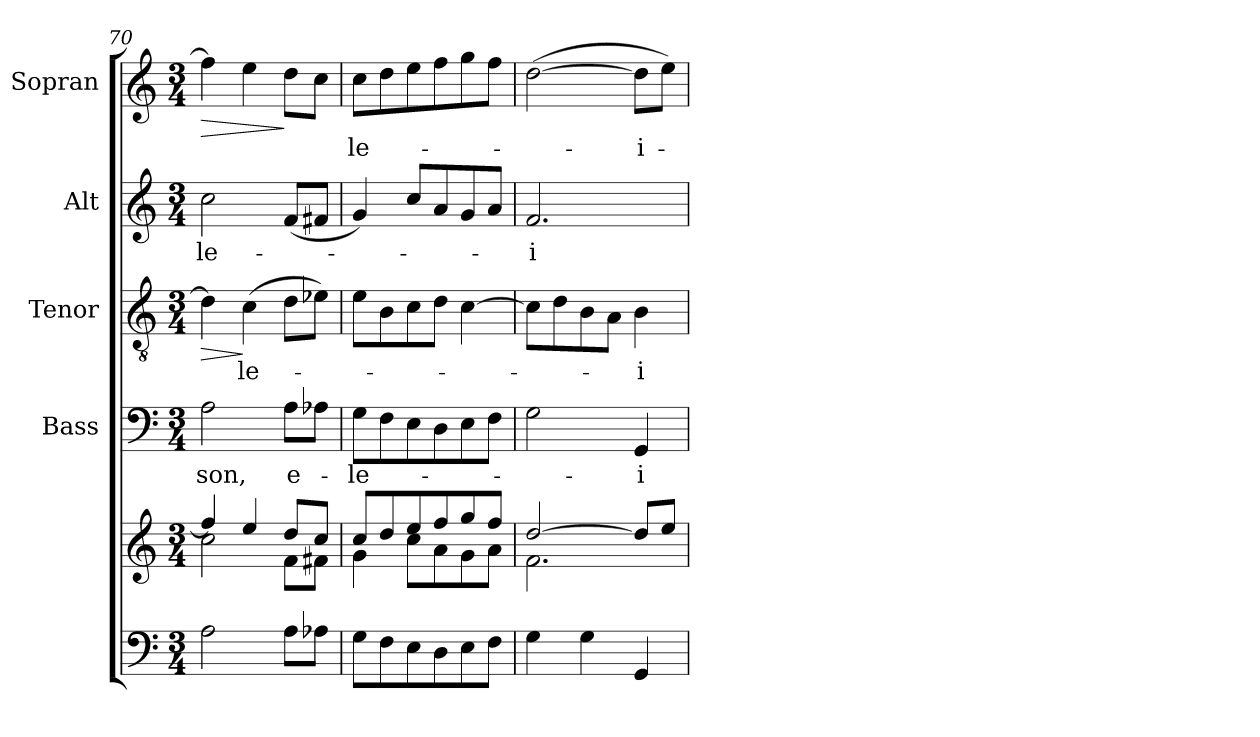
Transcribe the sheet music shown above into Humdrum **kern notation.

**kern	**kern	**kern	**text	**kern	**text	**dynam	**kern	**text	**kern	**text	**dynam
*part5	*part5	*part4	*part4	*part3	*part3	*part3	*part2	*part2	*part1	*part1	*part1
*staff6	*staff5	*staff4	*staff4	*staff3	*staff3	*staff3	*staff2	*staff2	*staff1	*staff1	*staff1
*	*	*I"Bass	*	*I"Tenor	*	*	*I"Alt	*	*I"Sopran	*	*
*	*	*I'B.	*	*I'T.	*	*	*I'A.	*	*I'S.	*	*
*clefF4	*clefG2	*clefF4	*	*clefGv2	*	*	*clefG2	*	*clefG2	*	*
*k[]	*k[]	*k[]	*	*k[]	*	*	*k[]	*	*k[]	*	*
*C:	*C:	*C:	*	*C:	*	*	*C:	*	*C:	*	*
*M3/4	*M3/4	*M3/4	*	*M3/4	*	*	*M3/4	*	*M3/4	*	*
=70	=70	=70	=70	=70	=70	=70	=70	=70	=70	=70	=70
*	*^	*	*	*	*	*	*	*	*	*	*
!	!	!	!	!LO:LY:b	!	!	!LO:HP:b	!	!LO:LY:b	!	!	!LO:HP:b
2A\	4ff/]	2cc\	2A\	-son,	4d\]	.	>	2cc\	-le-	4ff\]	.	>
!	!	!	!	!	!	!LO:LY:b	!	!	!	!	!	!
.	4ee/	.	.	.	(>4c\	-le-	]	.	.	4ee\	.	.
!	!	!	!	!LO:LY:b	!	!	!	!	!	!	!	!
8A\L	8dd/L	8f\L	8A\L	e-	8d\L	.	.	(<8f/L	.	8dd\L	.	]
8A-X\J	8cc/J	8f#X\J	8A-X\J	.	8e-X\J)	.	.	8f#X/J	.	8cc\J	.	.
=71	=71	=71	=71	=71	=71	=71	=71	=71	=71	=71	=71	=71
!	!	!	!	!LO:LY:b	!	!	!	!	!	!	!LO:LY:b	!
8G\L	8cc/L	4g\	8G\L	-le-	8e\L	.	.	4g/)	.	8cc\L	-le-	.
8F\	8dd/	.	8F\	.	8B\	.	.	.	.	8dd\	.	.
8E\	8ee/	8cc\L	8E\	.	8c\	.	.	8cc/L	.	8ee\	.	.
8D\	8ff/	8a\	8D\	.	8d\J	.	.	8a/	.	8ff\	.	.
8E\	8gg/	8g\	8E\	.	[4c\	.	.	8g/	.	8gg\	.	.
8F\J	8ff/J	8a\J	8F\J	.	.	.	.	8a/J	.	8ff\J	.	.
=72	=72	=72	=72	=72	=72	=72	=72	=72	=72	=72	=72	=72
!	!	!	!	!	!	!	!	!	!LO:LY:b	!	!	!
4G\	[>2dd/	2.f\	2G\	.	8c\L]	.	.	2.f/	-i-	(>[2dd\	.	.
.	.	.	.	.	8d\	.	.	.	.	.	.	.
4G\	.	.	.	.	8B\	.	.	.	.	.	.	.
.	.	.	.	.	8A\J	.	.	.	.	.	.	.
!	!	!	!	!LO:LY:b	!	!LO:LY:b	!	!	!	!	!LO:LY:b	!
4GG/	8dd/L]	.	4GG/	-i-	4B\	-i-	.	.	.	8dd\L]	-i-	.
.	8ee/J	.	.	.	.	.	.	.	.	8ee\J)	.	.
*	*v	*v	*	*	*	*	*	*	*	*	*	*
=	=	=	=	=	=	=	=	=	=	=	=
*-	*-	*-	*-	*-	*-	*-	*-	*-	*-	*-	*-
